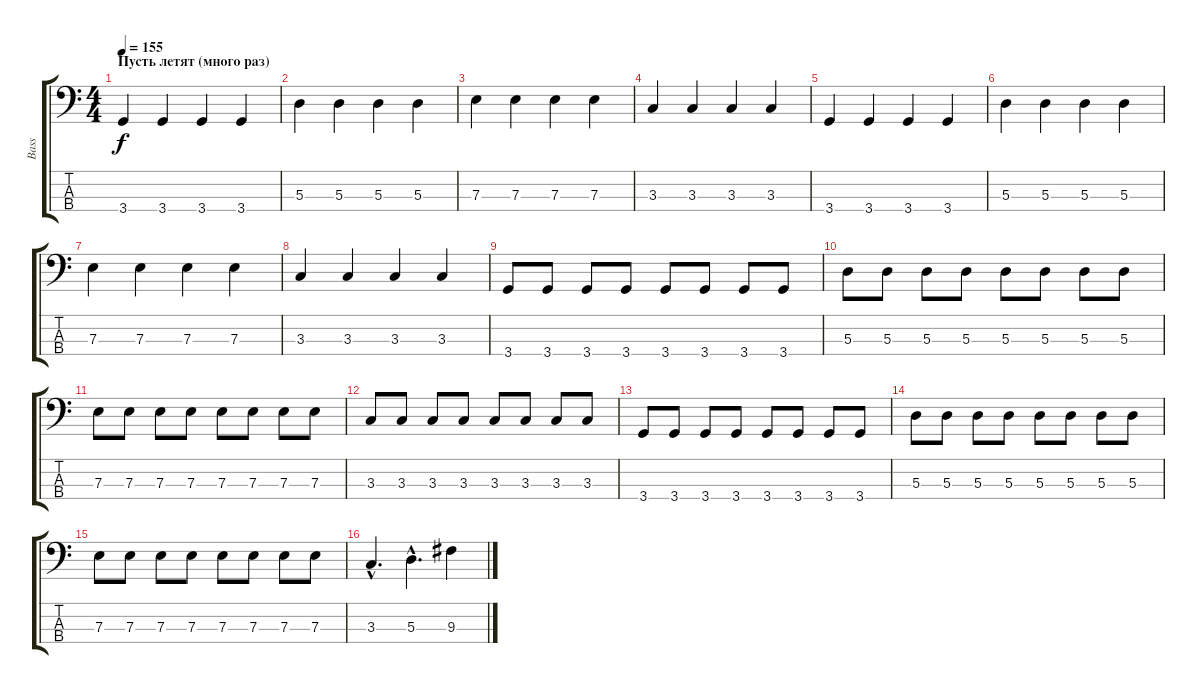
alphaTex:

\track ("Bass" "Bass") {instrument acousticguitarsteel}
\staff {score tabs}
\tuning (G2 D2 A1 E1) {hide}
\ts (4 4)
\section ("" "Пусть летят (много раз)")
\tempo 155
\clef f4
\ks c
3.4.4{dy f} 3.4.4 3.4.4 3.4.4 |
5.3.4 5.3.4 5.3.4 5.3.4 |
7.3.4 7.3.4 7.3.4 7.3.4 |
3.3.4 3.3.4 3.3.4 3.3.4 |
3.4.4 3.4.4 3.4.4 3.4.4 |
5.3.4 5.3.4 5.3.4 5.3.4 |
7.3.4 7.3.4 7.3.4 7.3.4 |
3.3.4 3.3.4 3.3.4 3.3.4 |
3.4.8 3.4.8 3.4.8 3.4.8 3.4.8 3.4.8 3.4.8 3.4.8 |
5.3.8 5.3.8 5.3.8 5.3.8 5.3.8 5.3.8 5.3.8 5.3.8 |
7.3.8 7.3.8 7.3.8 7.3.8 7.3.8 7.3.8 7.3.8 7.3.8 |
3.3.8 3.3.8 3.3.8 3.3.8 3.3.8 3.3.8 3.3.8 3.3.8 |
3.4.8 3.4.8 3.4.8 3.4.8 3.4.8 3.4.8 3.4.8 3.4.8 |
5.3.8 5.3.8 5.3.8 5.3.8 5.3.8 5.3.8 5.3.8 5.3.8 |
7.3.8 7.3.8 7.3.8 7.3.8 7.3.8 7.3.8 7.3.8 7.3.8 |
3.3{hac}.4{d} 5.3{hac}.4{d} 9.3.4
